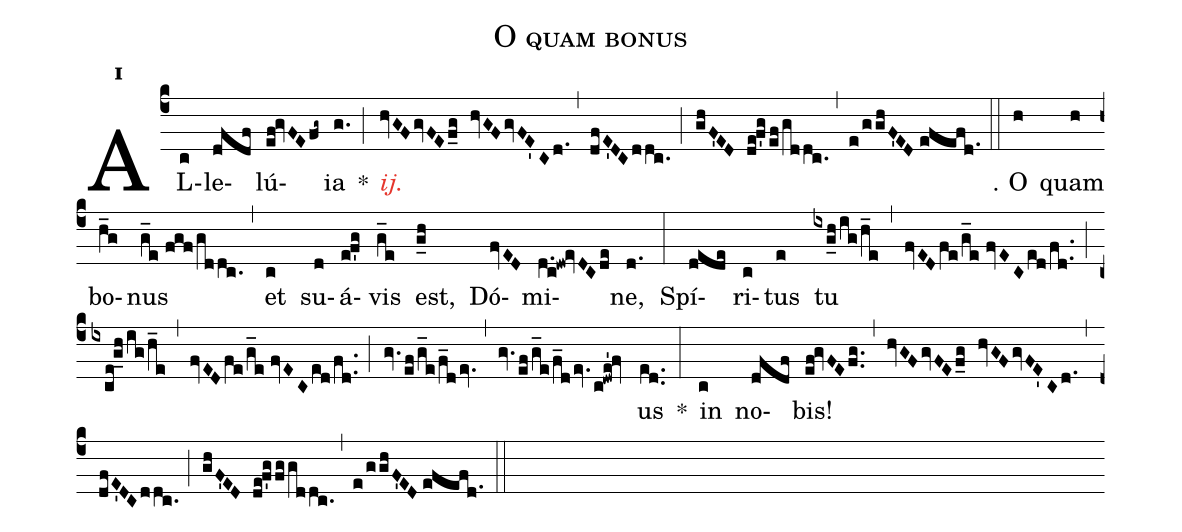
name:O quam bonus;
mode:1;
office-part:Alleluia;
%%
(c4) AL(c)le(dfdf)lú(ef!gvFEfg~)ia(g.) *(;)
<c><i>ij.</i></c>(hvGF/gvFE/f_g hvGF/gvFE'Cd.) (,)
(dfE'DC/ddc.) (;)
(ghF'ED de!f'g/ef/gddc.) (,)
(e/gghF'ED//efefd.) (::)
℣. O(h) quam(h) bo(h_g)nus(g_e//fgf/gddc.) (,)
et(c) su(d)á(e!f'g)vis(g_e) est,(g_h) Dó(fvED)mi(d.c!dw!evDC/de)ne,(d.) (:)
Spí(dede)ri(c)tus(e) tu(ixg_h/ig/h_e) (,) (fvED/fe/g_e//fvEC/ed/fd..) (;)
(ixce!g_h/ig/h_e) (,) (fvED/fe/g_e//fvEC/ed/fd..) (;)
(gv./ef/g_e/f_d/ev.) (,) (gv./ef/g_e/f_d/ev./c!dwe'!fv)us(ed..) *(:)

in(c) no(dfdf)bis!(ef!gvFE/fg..) (,)
(hvGF/gvFE/f_g hvGF/gvFE'Cd.) (,)
(dfE'DC/ddc.) (;)
(ghF'ED de!f'g/fg/gddc.) (,)
(e/gghF'ED//efefd.) (::)
